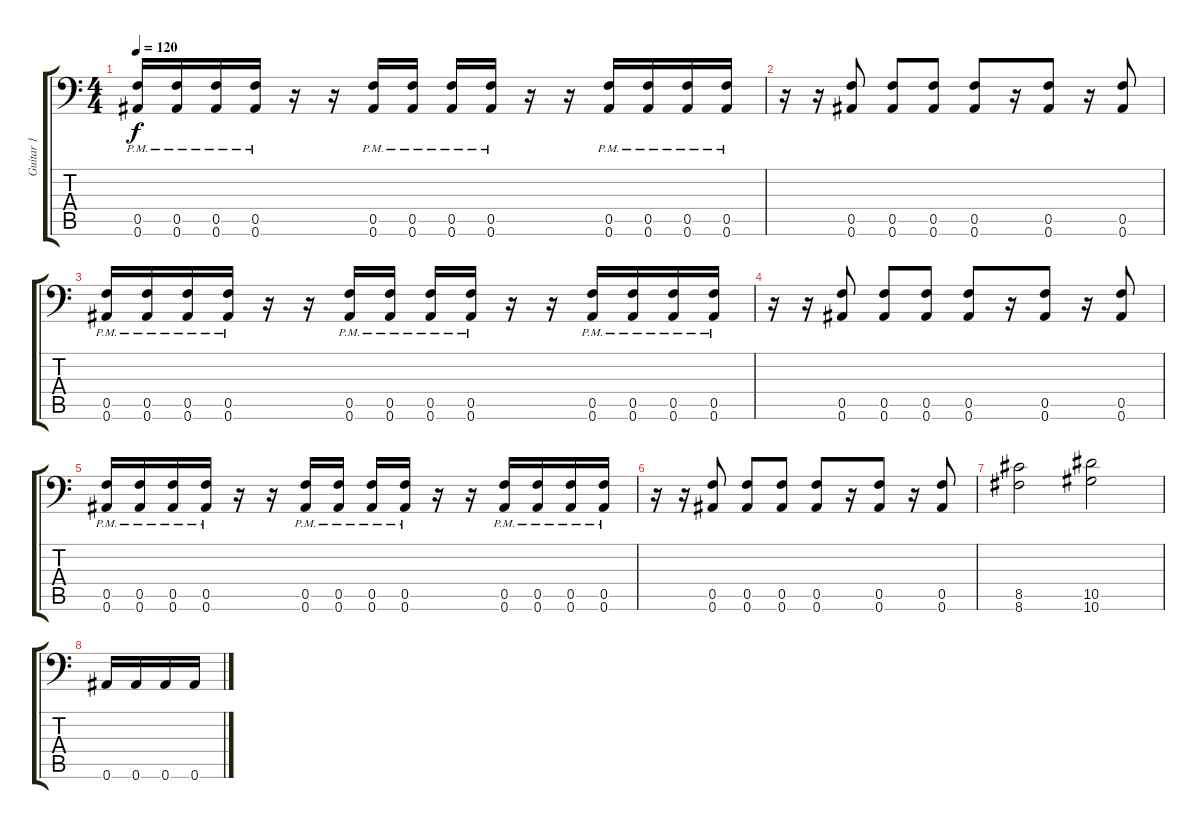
\track ("Guitar 1" "Guitar 1") {instrument distortionguitar}
\staff {score tabs}
\tuning (C4 G3 Eb3 Bb2 F2 Bb1) {hide}
\ts (4 4)
\tempo 120
\clef f4
\ks c
(0.5{pm} 0.6{pm}).16{dy f} (0.5{pm} 0.6{pm}).16 (0.5{pm} 0.6{pm}).16 (0.5{pm} 0.6{pm}).16 r.16 r.16 (0.5{pm} 0.6{pm}).16 (0.5{pm} 0.6{pm}).16 (0.5{pm} 0.6{pm}).16 (0.5{pm} 0.6{pm}).16 r.16 r.16 (0.5{pm} 0.6{pm}).16 (0.5{pm} 0.6{pm}).16 (0.5{pm} 0.6{pm}).16 (0.5{pm} 0.6{pm}).16 |
r.16 r.16 (0.5 0.6).8 (0.5 0.6).8 (0.5 0.6).8 (0.5 0.6).8 r.16 (0.5 0.6).8 r.16 (0.5 0.6).8 |
(0.5{pm} 0.6{pm}).16 (0.5{pm} 0.6{pm}).16 (0.5{pm} 0.6{pm}).16 (0.5{pm} 0.6{pm}).16 r.16 r.16 (0.5{pm} 0.6{pm}).16 (0.5{pm} 0.6{pm}).16 (0.5{pm} 0.6{pm}).16 (0.5{pm} 0.6{pm}).16 r.16 r.16 (0.5{pm} 0.6{pm}).16 (0.5{pm} 0.6{pm}).16 (0.5{pm} 0.6{pm}).16 (0.5{pm} 0.6{pm}).16 |
r.16 r.16 (0.5 0.6).8 (0.5 0.6).8 (0.5 0.6).8 (0.5 0.6).8 r.16 (0.5 0.6).8 r.16 (0.5 0.6).8 |
(0.5{pm} 0.6{pm}).16 (0.5{pm} 0.6{pm}).16 (0.5{pm} 0.6{pm}).16 (0.5{pm} 0.6{pm}).16 r.16 r.16 (0.5{pm} 0.6{pm}).16 (0.5{pm} 0.6{pm}).16 (0.5{pm} 0.6{pm}).16 (0.5{pm} 0.6{pm}).16 r.16 r.16 (0.5{pm} 0.6{pm}).16 (0.5{pm} 0.6{pm}).16 (0.5{pm} 0.6{pm}).16 (0.5{pm} 0.6{pm}).16 |
r.16 r.16 (0.5 0.6).8 (0.5 0.6).8 (0.5 0.6).8 (0.5 0.6).8 r.16 (0.5 0.6).8 r.16 (0.5 0.6).8 |
(8.5 8.6).2 (10.5 10.6).2 |
0.6.16 0.6.16 0.6.16 0.6.16
